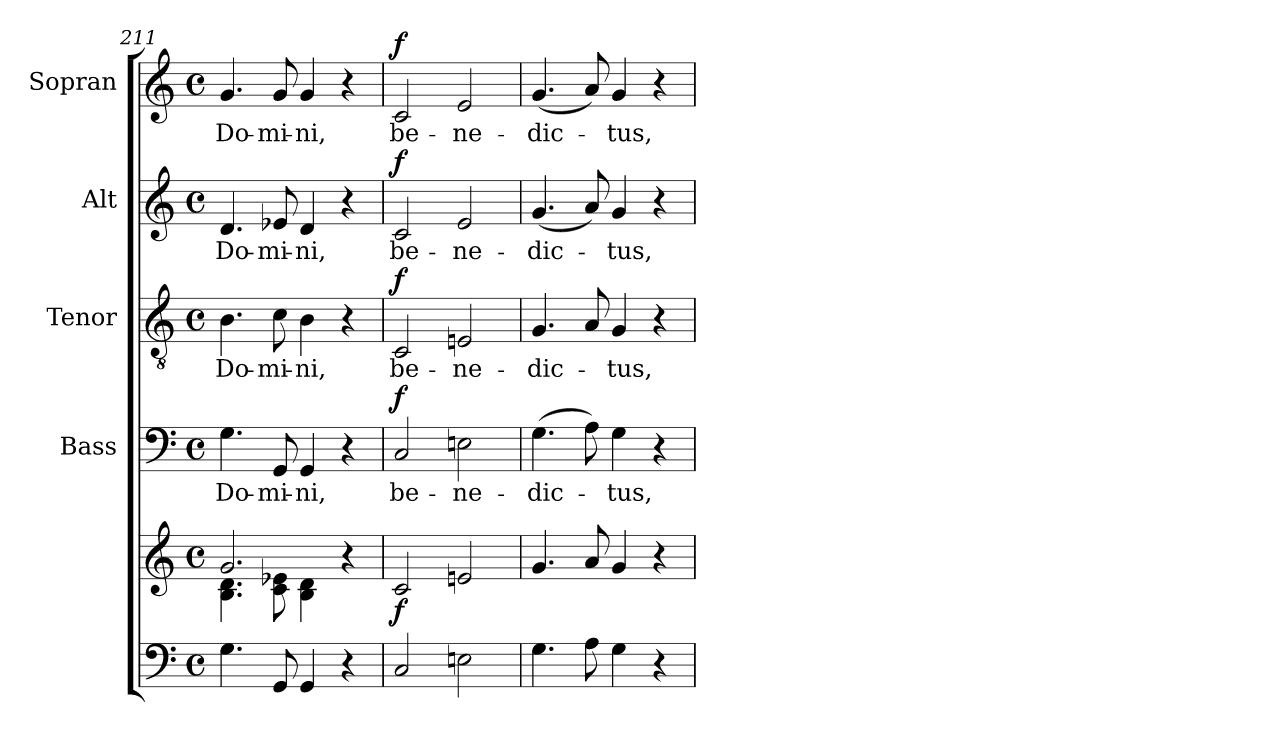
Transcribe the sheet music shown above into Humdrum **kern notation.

**kern	**kern	**dynam	**kern	**text	**dynam	**kern	**text	**dynam	**kern	**text	**dynam	**kern	**text	**dynam
*part5	*part5	*part5	*part4	*part4	*part4	*part3	*part3	*part3	*part2	*part2	*part2	*part1	*part1	*part1
*staff6	*staff5	*staff5/6	*staff4	*staff4	*staff4	*staff3	*staff3	*staff3	*staff2	*staff2	*staff2	*staff1	*staff1	*staff1
*	*	*	*I"Bass	*	*	*I"Tenor	*	*	*I"Alt	*	*	*I"Sopran	*	*
*	*	*	*I'B	*	*	*I'T	*	*	*I'A	*	*	*I'S	*	*
*clefF4	*clefG2	*	*clefF4	*	*	*clefGv2	*	*	*clefG2	*	*	*clefG2	*	*
*k[]	*k[]	*	*k[]	*	*	*k[]	*	*	*k[]	*	*	*k[]	*	*
*C:	*C:	*	*C:	*	*	*C:	*	*	*C:	*	*	*C:	*	*
*M4/4	*M4/4	*	*M4/4	*	*	*M4/4	*	*	*M4/4	*	*	*M4/4	*	*
*met(c)	*met(c)	*	*met(c)	*	*	*met(c)	*	*	*met(c)	*	*	*met(c)	*	*
=211	=211	=211	=211	=211	=211	=211	=211	=211	=211	=211	=211	=211	=211	=211
*	*^	*	*	*	*	*	*	*	*	*	*	*	*	*
!	!	!	!	!	!LO:LY:b	!	!	!LO:LY:b	!	!	!LO:LY:b	!	!	!LO:LY:b	!
4.G\	2.g/	4.B\ 4.d\	.	4.G\	Do-	.	4.B\	Do-	.	4.d/	Do-	.	4.g/	Do-	.
!	!	!	!	!	!LO:LY:b	!	!	!LO:LY:b	!	!	!LO:LY:b	!	!	!LO:LY:b	!
8GG/	.	8c\ 8e-X\	.	8GG/	-mi-	.	8c\	-mi-	.	8e-X/	-mi-	.	8g/	-mi-	.
!	!	!	!	!	!LO:LY:b	!	!	!LO:LY:b	!	!	!LO:LY:b	!	!	!LO:LY:b	!
4GG/	.	4B\ 4d\	.	4GG/	-ni,	.	4B\	-ni,	.	4d/	-ni,	.	4g/	-ni,	.
4r	4r	4ryy	.	4r	.	.	4r	.	.	4r	.	.	4r	.	.
=212	=212	=212	=212	=212	=212	=212	=212	=212	=212	=212	=212	=212	=212	=212	=212
!	!	!	!LO:DY:b	!	!LO:LY:b	!LO:DY:a	!	!LO:LY:b	!LO:DY:a	!	!LO:LY:b	!LO:DY:a	!	!LO:LY:b	!LO:DY:a
*	*v	*v	*	*	*	*	*	*	*	*	*	*	*	*	*
2C/	2c/	f	2C/	be-	f	2C/	be-	f	2c/	be-	f	2c/	be-	f
!	!	!	!	!LO:LY:b	!	!	!LO:LY:b	!	!	!LO:LY:b	!	!	!LO:LY:b	!
2En\	2en/	.	2En\	-ne-	.	2En/	-ne-	.	2e/	-ne-	.	2e/	-ne-	.
!!LO:PB:g=z
=213	=213	=213	=213	=213	=213	=213	=213	=213	=213	=213	=213	=213	=213	=213
!	!	!	!	!LO:LY:b	!	!	!LO:LY:b	!	!	!LO:LY:b	!	!	!LO:LY:b	!
4.G\	4.g/	.	(>4.G\	-dic-	.	4.G/	-dic-	.	(<4.g/	-dic-	.	(<4.g/	-dic-	.
8A\	8a/	.	8A\)	.	.	8A/	.	.	8a/)	.	.	8a/)	.	.
!	!	!	!	!LO:LY:b	!	!	!LO:LY:b	!	!	!LO:LY:b	!	!	!LO:LY:b	!
4G\	4g/	.	4G\	-tus,	.	4G/	-tus,	.	4g/	-tus,	.	4g/	-tus,	.
4r	4r	.	4r	.	.	4r	.	.	4r	.	.	4r	.	.
=	=	=	=	=	=	=	=	=	=	=	=	=	=	=
*-	*-	*-	*-	*-	*-	*-	*-	*-	*-	*-	*-	*-	*-	*-
